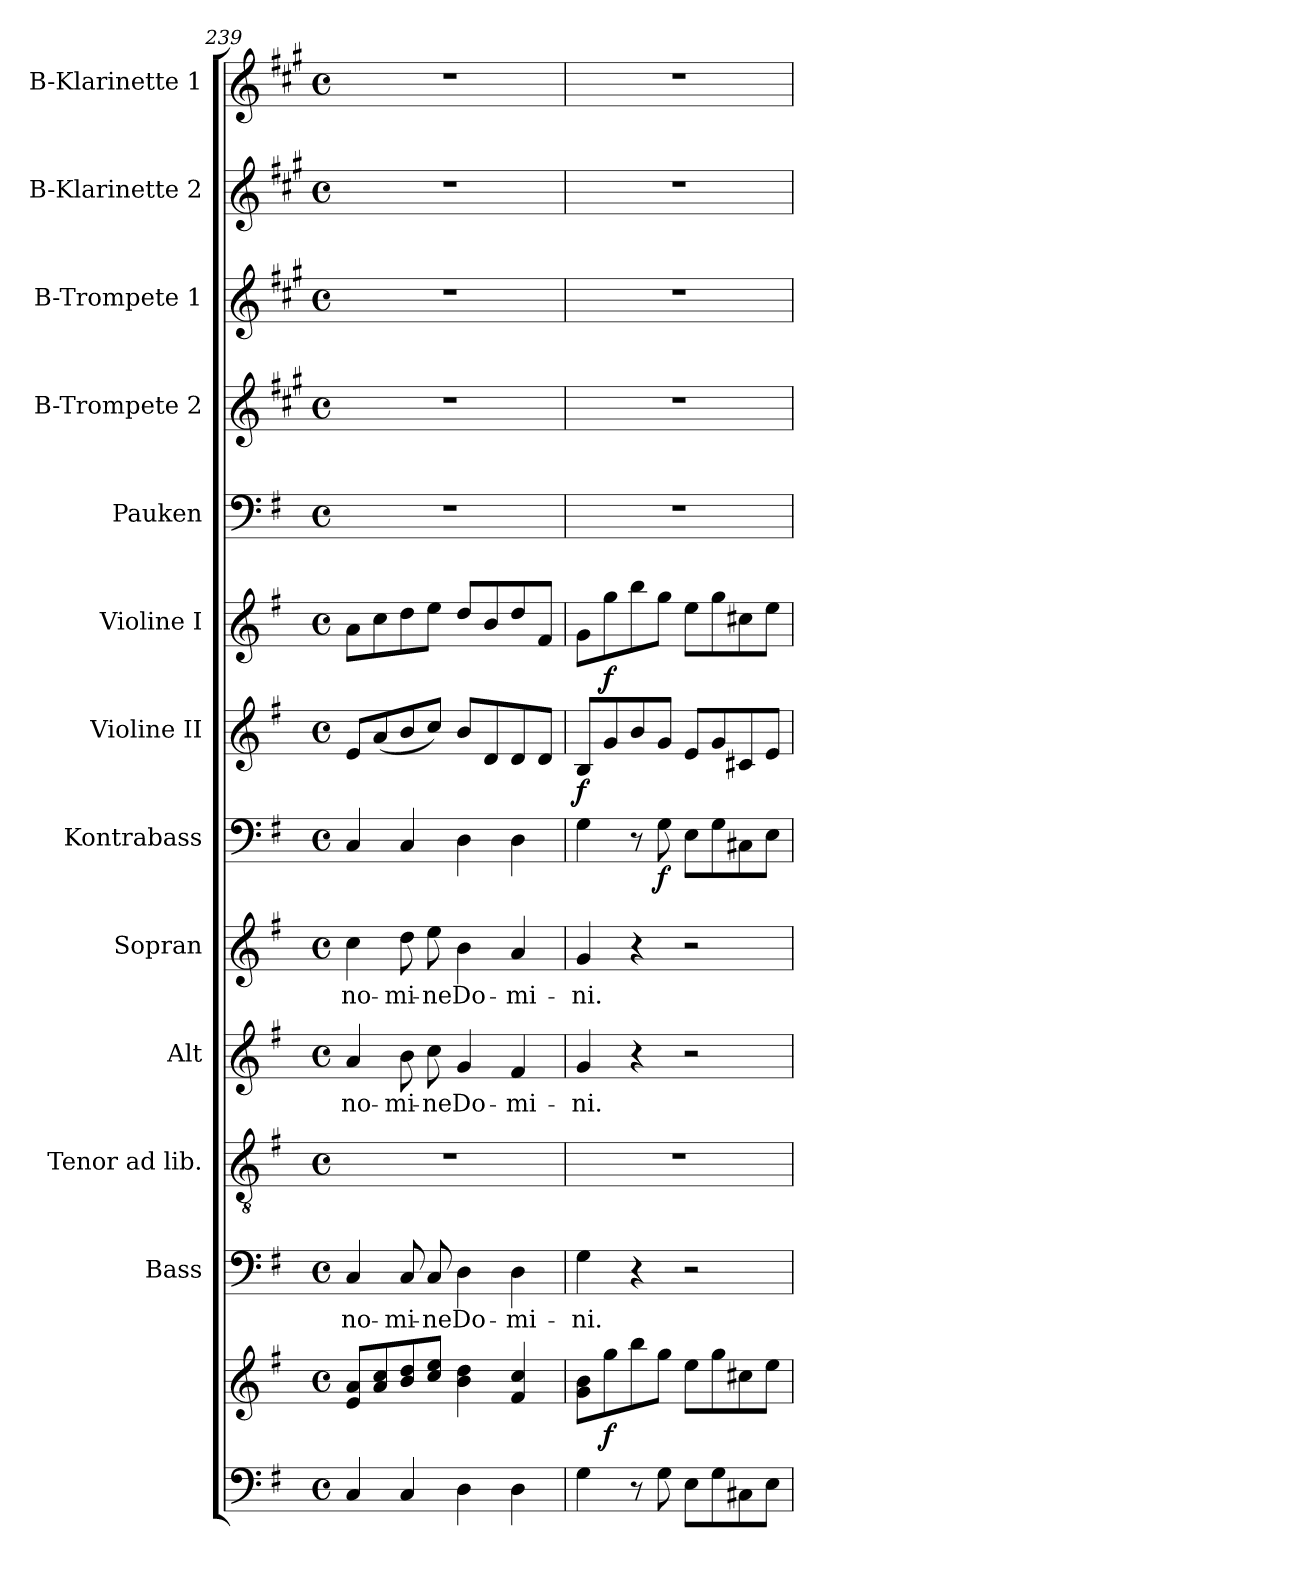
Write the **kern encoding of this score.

**kern	**kern	**dynam	**kern	**text	**kern	**kern	**text	**kern	**text	**kern	**dynam	**kern	**dynam	**kern	**dynam	**kern	**kern	**kern	**kern	**kern
*part13	*part13	*part13	*part12	*part12	*part11	*part10	*part10	*part9	*part9	*part8	*part8	*part7	*part7	*part6	*part6	*part5	*part4	*part3	*part2	*part1
*staff14	*staff13	*staff13/14	*staff12	*staff12	*staff11	*staff10	*staff10	*staff9	*staff9	*staff8	*staff8	*staff7	*staff7	*staff6	*staff6	*staff5	*staff4	*staff3	*staff2	*staff1
*	*	*	*I"Bass	*	*I"Tenor ad lib.	*I"Alt	*	*I"Sopran	*	*I"Kontrabass	*	*I"Violine II	*	*I"Violine I	*	*I"Pauken	*I"B-Trompete 2	*I"B-Trompete 1	*I"B-Klarinette 2	*I"B-Klarinette 1
*	*	*	*I'B.	*	*I'T.	*I'A.	*	*I'S.	*	*I'Kb.	*	*I'Vl. II	*	*I'Vl. I	*	*I'Pk.	*I'Trp. 2	*I'Trp. 1	*I'B Kl. 2	*I'B Kl. 1
!!LO:PB:g=z
*clefF4	*clefG2	*	*clefF4	*	*clefGv2	*clefG2	*	*clefG2	*	*clefF4	*	*clefG2	*	*clefG2	*	*clefF4	*clefG2	*clefG2	*clefG2	*clefG2
*	*	*	*	*	*	*	*	*	*	*ITrd7c12	*	*	*	*	*	*	*ITrd1c2	*ITrd1c2	*ITrd1c2	*ITrd1c2
*k[f#]	*k[f#]	*	*k[f#]	*	*k[f#]	*k[f#]	*	*k[f#]	*	*k[f#]	*	*k[f#]	*	*k[f#]	*	*k[f#]	*k[f#]	*k[f#]	*k[f#]	*k[f#]
*G:	*G:	*	*G:	*	*G:	*G:	*	*G:	*	*G:	*	*G:	*	*G:	*	*G:	*G:	*G:	*G:	*G:
*M4/4	*M4/4	*	*M4/4	*	*M4/4	*M4/4	*	*M4/4	*	*M4/4	*	*M4/4	*	*M4/4	*	*M4/4	*M4/4	*M4/4	*M4/4	*M4/4
*met(c)	*met(c)	*	*met(c)	*	*met(c)	*met(c)	*	*met(c)	*	*met(c)	*	*met(c)	*	*met(c)	*	*met(c)	*met(c)	*met(c)	*met(c)	*met(c)
=239	=239	=239	=239	=239	=239	=239	=239	=239	=239	=239	=239	=239	=239	=239	=239	=239	=239	=239	=239	=239
!	!	!	!	!LO:LY:b	!	!	!LO:LY:b	!	!LO:LY:b	!	!	!	!	!	!	!	!	!	!	!
4C/	8e/ 8a/L	.	4C/	no-	1r	4a/	no-	4cc\	no-	4CC/	.	8e/L	.	8a\L	.	1r	1r	1r	1r	1r
.	8a/ 8cc/	.	.	.	.	.	.	.	.	.	.	(<8a/	.	8cc\	.	.	.	.	.	.
!	!	!	!	!LO:LY:b	!	!	!LO:LY:b	!	!LO:LY:b	!	!	!	!	!	!	!	!	!	!	!
4C/	8b/ 8dd/	.	8C/	-mi-	.	8b\	-mi-	8dd\	-mi-	4CC/	.	8b/	.	8dd\	.	.	.	.	.	.
!	!	!	!	!LO:LY:b	!	!	!LO:LY:b	!	!LO:LY:b	!	!	!	!	!	!	!	!	!	!	!
.	8cc/ 8ee/J	.	8C/	-ne	.	8cc\	-ne	8ee\	-ne	.	.	8cc/J)	.	8ee\J	.	.	.	.	.	.
!	!	!	!	!LO:LY:b	!	!	!LO:LY:b	!	!LO:LY:b	!	!	!	!	!	!	!	!	!	!	!
4D\	4b\ 4dd\	.	4D\	Do-	.	4g/	Do-	4b\	Do-	4DD\	.	8b/L	.	8dd/L	.	.	.	.	.	.
.	.	.	.	.	.	.	.	.	.	.	.	8d/	.	8b/	.	.	.	.	.	.
!	!	!	!	!LO:LY:b	!	!	!LO:LY:b	!	!LO:LY:b	!	!	!	!	!	!	!	!	!	!	!
4D\	4f#/ 4cc/	.	4D\	-mi-	.	4f#/	-mi-	4a/	-mi-	4DD\	.	8d/	.	8dd/	.	.	.	.	.	.
.	.	.	.	.	.	.	.	.	.	.	.	8d/J	.	8f#/J	.	.	.	.	.	.
=240	=240	=240	=240	=240	=240	=240	=240	=240	=240	=240	=240	=240	=240	=240	=240	=240	=240	=240	=240	=240
!	!	!	!	!LO:LY:b	!	!	!LO:LY:b	!	!LO:LY:b	!	!	!	!LO:DY:b	!	!	!	!	!	!	!
4G\	8g\ 8b\L	.	4G\	-ni.	1r	4g/	-ni.	4g/	-ni.	4GG\	.	8B/L	f	8g\L	.	1r	1r	1r	1r	1r
!	!	!LO:DY:b	!	!	!	!	!	!	!	!	!	!	!	!	!LO:DY:b	!	!	!	!	!
.	8gg\	f	.	.	.	.	.	.	.	.	.	8g/	.	8gg\	f	.	.	.	.	.
8r	8bb\	.	4r	.	.	4r	.	4r	.	8r	.	8b/	.	8bb\	.	.	.	.	.	.
!	!	!	!	!	!	!	!	!	!	!	!LO:DY:b	!	!	!	!	!	!	!	!	!
8G\	8gg\J	.	.	.	.	.	.	.	.	8GG\	f	8g/J	.	8gg\J	.	.	.	.	.	.
8E\L	8ee\L	.	2r	.	.	2r	.	2r	.	8EE\L	.	8e/L	.	8ee\L	.	.	.	.	.	.
8G\	8gg\	.	.	.	.	.	.	.	.	8GG\	.	8g/	.	8gg\	.	.	.	.	.	.
8C#X\	8cc#X\	.	.	.	.	.	.	.	.	8CC#X\	.	8c#X/	.	8cc#X\	.	.	.	.	.	.
8E\J	8ee\J	.	.	.	.	.	.	.	.	8EE\J	.	8e/J	.	8ee\J	.	.	.	.	.	.
=	=	=	=	=	=	=	=	=	=	=	=	=	=	=	=	=	=	=	=	=
*-	*-	*-	*-	*-	*-	*-	*-	*-	*-	*-	*-	*-	*-	*-	*-	*-	*-	*-	*-	*-
